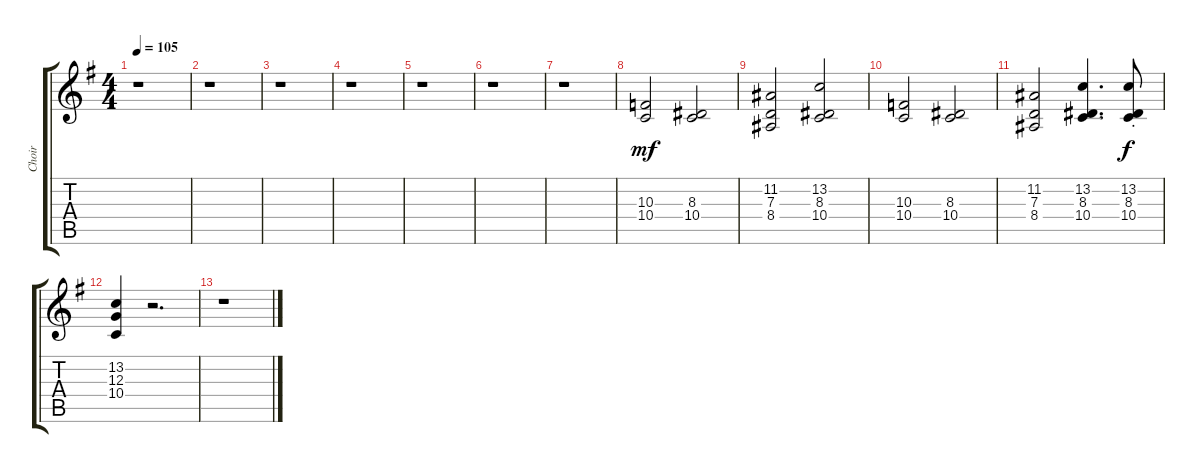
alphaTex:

\track ("Choir" "Choir") {instrument choiraahs}
\staff {score tabs}
\tuning (E4 B3 G3 D3 A2 E2) {hide}
\ts (4 4)
\tempo 105
\clef g2
\ks eminor
r.1{dy f} |
r.1 |
r.1 |
r.1 |
r.1 |
r.1 |
r.1 |
(10.3 10.4).2{dy mf} (8.3 10.4).2 |
(11.2 7.3 8.4).2 (13.2 8.3 10.4).2 |
(10.3 10.4).2 (8.3 10.4).2 |
(11.2 7.3 8.4).2 (13.2 8.3 10.4).4{d} (13.2{st} 8.3{st} 10.4{st}).8{dy f} |
(13.2 12.3 10.4).4 r.2{d} |
r.1
